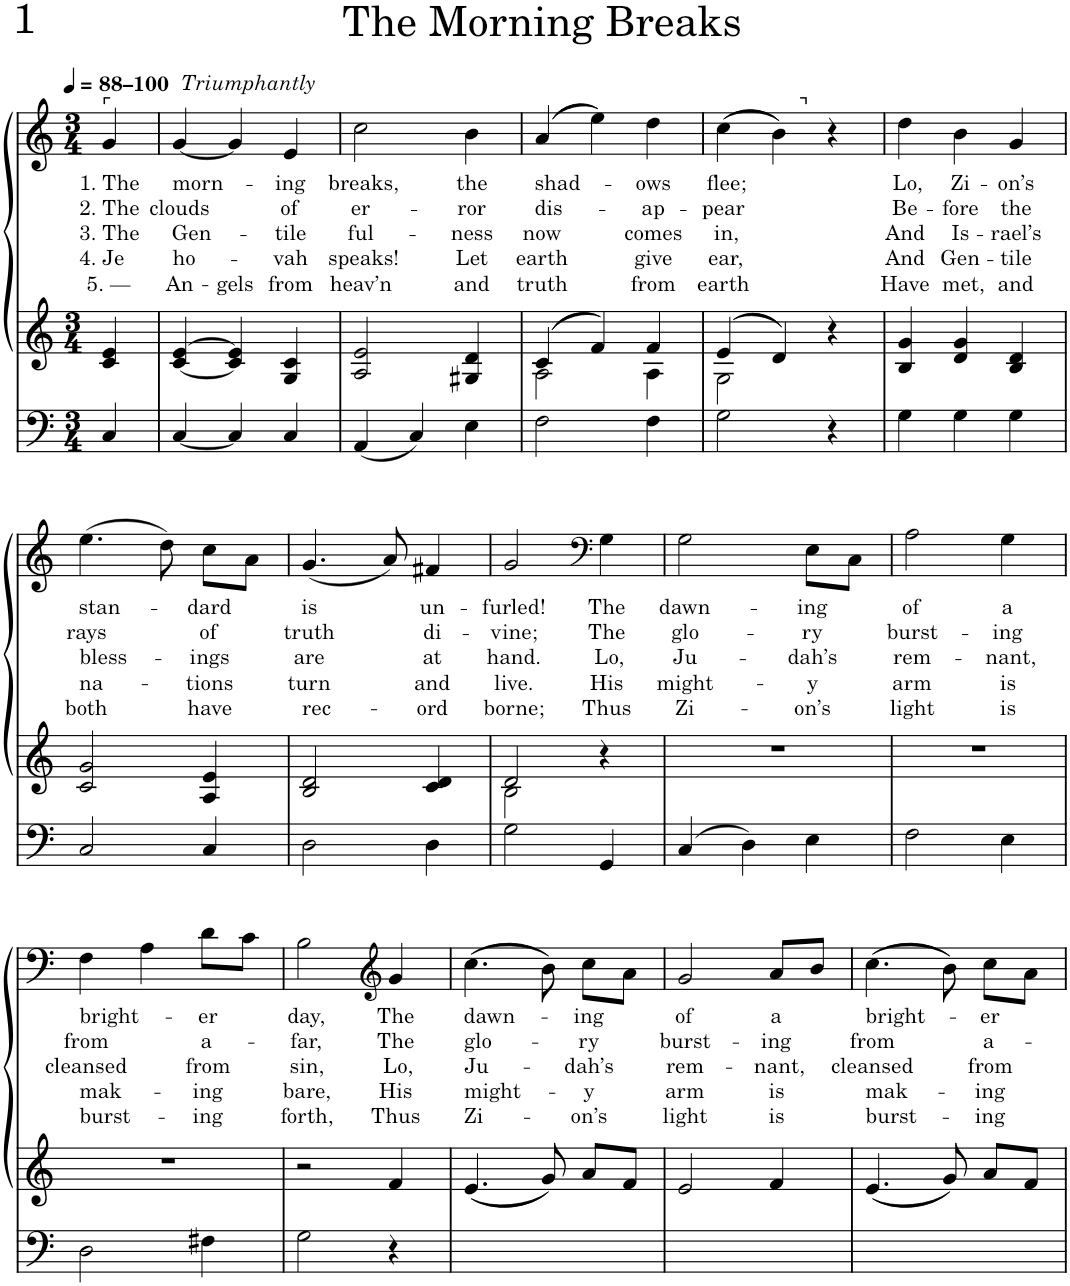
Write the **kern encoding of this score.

**kern	**kern	**kern	**text	**text	**text	**text	**text
*part1	*part1	*part1	*part1	*part1	*part1	*part1	*part1
*staff3	*staff2	*staff1	*staff1	*staff1	*staff1	*staff1	*staff1
*I"Organ	*	*	*	*	*	*	*
*I'Org.	*	*	*	*	*	*	*
*clefF4	*clefG2	*clefG2	*	*	*	*	*
*k[]	*k[]	*k[]	*	*	*	*	*
*M3/4	*M3/4	*M3/4	*	*	*	*	*
*MM88	*MM88	*MM88	*	*	*	*	*
=1	=1	=1	=1	=1	=1	=1	=1
!	!	!LO:TX:a:t=⌜	!	!	!	!	!
!	!	!LO:TX:a:B:t=–100	!	!	!	!	!
!	!	!	!LO:LY:b	!LO:LY:b	!LO:LY:b	!LO:LY:b	!LO:LY:b
4C/	4c/ 4e/	4g/	1. The	2. The	3. The	4. Je	5. —
=2	=2	=2	=2	=2	=2	=2	=2
!	!	!	!LO:LY:b	!LO:LY:b	!LO:LY:b	!LO:LY:b	!LO:LY:b
*	*	*^	*	*	*	*	*
[4C/	[4c/ [4e/	[4g/	8ryy	morn-	clouds	Gen-	-ho-	An-
!	!	!	!LO:TX:a:i:t=Triumphantly	!	!	!	!	!
.	.	.	2ryy	.	.	.	.	.
!	!	!	!	!	!	!	!	!LO:LY:b
4C/]	4c/] 4e/]	4g/]	.	.	.	.	.	-gels
!	!	!	!	!LO:LY:b	!LO:LY:b	!LO:LY:b	!LO:LY:b	!LO:LY:b
4C/	4G/ 4c/	4e/	.	-ing	of	-tile	-vah	from
.	.	.	8ryy	.	.	.	.	.
=3	=3	=3	=3	=3	=3	=3	=3	=3
!	!	!	!	!LO:LY:b	!LO:LY:b	!LO:LY:b	!LO:LY:b	!LO:LY:b
*	*	*v	*v	*	*	*	*	*
4AA/	2A/ 2e/	2cc\	breaks,	er-	ful-	speaks!	heav’n
4C/	.	.	.	.	.	.	.
!	!	!	!LO:LY:b	!LO:LY:b	!LO:LY:b	!LO:LY:b	!LO:LY:b
4E\	4G#X/ 4d/	4b\	the	-ror	-ness	Let	and
=4	=4	=4	=4	=4	=4	=4	=4
*	*^	*	*	*	*	*	*
!	!	!	!	!LO:LY:b	!LO:LY:b	!LO:LY:b	!LO:LY:b	!LO:LY:b
2F\	4c/	2A\	((4a/	shad-	dis-	now	earth	truth
.	4f/	.	4ee\))	.	.	.	.	.
!	!	!	!	!LO:LY:b	!LO:LY:b	!LO:LY:b	!LO:LY:b	!LO:LY:b
4F\	4f/	4A\	4dd\	-ows	-ap-	comes	give	from
=5	=5	=5	=5	=5	=5	=5	=5	=5
!	!	!	!	!LO:LY:b	!LO:LY:b	!LO:LY:b	!LO:LY:b	!LO:LY:b
*	*	*	*^	*	*	*	*	*
2G\	4e/	2G\	((4cc\	4.ryy	flee;	-pear	in,	ear,	earth
.	4d/	.	4b\))	.	.	.	.	.	.
!	!	!	!	!LO:TX:a:t=⌝	!	!	!	!	!
.	.	.	.	4.ryy	.	.	.	.	.
4r	4r	4ryy	4r	.	.	.	.	.	.
=6	=6	=6	=6	=6	=6	=6	=6	=6	=6
!	!	!	!	!	!LO:LY:b	!LO:LY:b	!LO:LY:b	!LO:LY:b	!LO:LY:b
*	*v	*v	*	*	*	*	*	*	*
*	*	*v	*v	*	*	*	*	*
4G\	4B/ 4g/	4dd\	Lo,	Be-	And	And	Have
!	!	!	!LO:LY:b	!LO:LY:b	!LO:LY:b	!LO:LY:b	!LO:LY:b
4G\	4d/ 4g/	4b\	Zi-	-fore	Is-	Gen-	met,
!	!	!	!LO:LY:b	!LO:LY:b	!LO:LY:b	!LO:LY:b	!LO:LY:b
4G\	4B/ 4d/	4g/	-on’s	the	-rael’s	-tile	and
!!LO:LB:g=z
=7	=7	=7	=7	=7	=7	=7	=7
!	!	!	!LO:LY:b	!LO:LY:b	!LO:LY:b	!LO:LY:b	!LO:LY:b
2C/	2c/ 2g/	(4.ee\	stan-	rays	bless-	na-	both
.	.	8dd\)	.	.	.	.	.
!	!	!	!LO:LY:b	!LO:LY:b	!LO:LY:b	!LO:LY:b	!LO:LY:b
4C/	4A/ 4e/	8cc\L	-dard	of	-ings	-tions	have
.	.	8a\J	.	.	.	.	.
=8	=8	=8	=8	=8	=8	=8	=8
!	!	!	!LO:LY:b	!LO:LY:b	!LO:LY:b	!LO:LY:b	!LO:LY:b
2D\	2B/ 2d/	(4.g/	is	truth	are	turn	rec-
.	.	8a/)	.	.	.	.	.
!	!	!	!LO:LY:b	!LO:LY:b	!LO:LY:b	!LO:LY:b	!LO:LY:b
4D\	4c/ 4d/	4f#X/	un-	di-	at	and	-ord
=9	=9	=9	=9	=9	=9	=9	=9
*	*^	*	*	*	*	*	*
!	!	!	!	!LO:LY:b	!LO:LY:b	!LO:LY:b	!LO:LY:b	!LO:LY:b
2G\	2d/	2B\	2g/	-furled!	-vine;	hand.	live.	borne;
*	*	*	*clefF4	*	*	*	*	*
!	!	!	!	!LO:LY:b	!LO:LY:b	!LO:LY:b	!LO:LY:b	!LO:LY:b
4GG/	4r	4ryy	4G\	The	The	Lo,	His	Thus
=10	=10	=10	=10	=10	=10	=10	=10	=10
!	!	!	!	!LO:LY:b	!LO:LY:b	!LO:LY:b	!LO:LY:b	!LO:LY:b
*	*v	*v	*	*	*	*	*	*
4C/	2.r	2G\	dawn-	glo-	Ju-	might-	Zi-
4D\	.	.	.	.	.	.	.
!	!	!	!LO:LY:b	!LO:LY:b	!LO:LY:b	!LO:LY:b	!LO:LY:b
4E\	.	8E\L	-ing	-ry	-dah’s	-y	-on’s
.	.	8C\J	.	.	.	.	.
=11	=11	=11	=11	=11	=11	=11	=11
!	!	!	!LO:LY:b	!LO:LY:b	!LO:LY:b	!LO:LY:b	!LO:LY:b
2F\	2.r	2A\	of	burst-	rem-	arm	light
!	!	!	!LO:LY:b	!LO:LY:b	!LO:LY:b	!LO:LY:b	!LO:LY:b
4E\	.	4G\	a	-ing	-nant,	is	is
!!LO:LB:g=z
=12	=12	=12	=12	=12	=12	=12	=12
!	!	!	!LO:LY:b	!LO:LY:b	!LO:LY:b	!LO:LY:b	!LO:LY:b
2D\	2.r	4F\	bright-	from	cleansed	mak-	burst-
.	.	4A\	.	.	.	.	.
!	!	!	!LO:LY:b	!LO:LY:b	!LO:LY:b	!LO:LY:b	!LO:LY:b
4F#X\	.	8d\L	-er	a-	from	-ing	-ing
.	.	8c\J	.	.	.	.	.
=13	=13	=13	=13	=13	=13	=13	=13
!	!	!	!LO:LY:b	!LO:LY:b	!LO:LY:b	!LO:LY:b	!LO:LY:b
2G\	2r	2B\	day,	-far,	sin,	bare,	forth,
*	*	*clefG2	*	*	*	*	*
!	!	!	!LO:LY:b	!LO:LY:b	!LO:LY:b	!LO:LY:b	!LO:LY:b
4r	4f/	4g/	The	The	Lo,	His	Thus
=14	=14	=14	=14	=14	=14	=14	=14
!	!	!	!LO:LY:b	!LO:LY:b	!LO:LY:b	!LO:LY:b	!LO:LY:b
2.ryy	4.e/	((4.cc\	dawn-	glo-	Ju-	might-	Zi-
.	8g/	8b\))	.	.	.	.	.
!	!	!	!LO:LY:b	!LO:LY:b	!LO:LY:b	!LO:LY:b	!LO:LY:b
.	8a/L	8cc\L	-ing	-ry	-dah’s	-y	-on’s
.	8f/J	8a\J	.	.	.	.	.
=15	=15	=15	=15	=15	=15	=15	=15
!	!	!	!LO:LY:b	!LO:LY:b	!LO:LY:b	!LO:LY:b	!LO:LY:b
2.ryy	2e/	2g/	of	burst-	rem-	arm	light
!	!	!	!LO:LY:b	!LO:LY:b	!LO:LY:b	!LO:LY:b	!LO:LY:b
.	4f/	8a/L	a	-ing	-nant,	is	is
.	.	8b/J	.	.	.	.	.
=16	=16	=16	=16	=16	=16	=16	=16
!	!	!	!LO:LY:b	!LO:LY:b	!LO:LY:b	!LO:LY:b	!LO:LY:b
2.ryy	4.e/	((4.cc\	bright-	from	cleansed	mak-	burst-
.	8g/	8b\))	.	.	.	.	.
!	!	!	!LO:LY:b	!LO:LY:b	!LO:LY:b	!LO:LY:b	!LO:LY:b
.	8a/L	8cc\L	-er	a-	from	-ing	-ing
.	8f/J	8a\J	.	.	.	.	.
=	=	=	=	=	=	=	=
*-	*-	*-	*-	*-	*-	*-	*-
